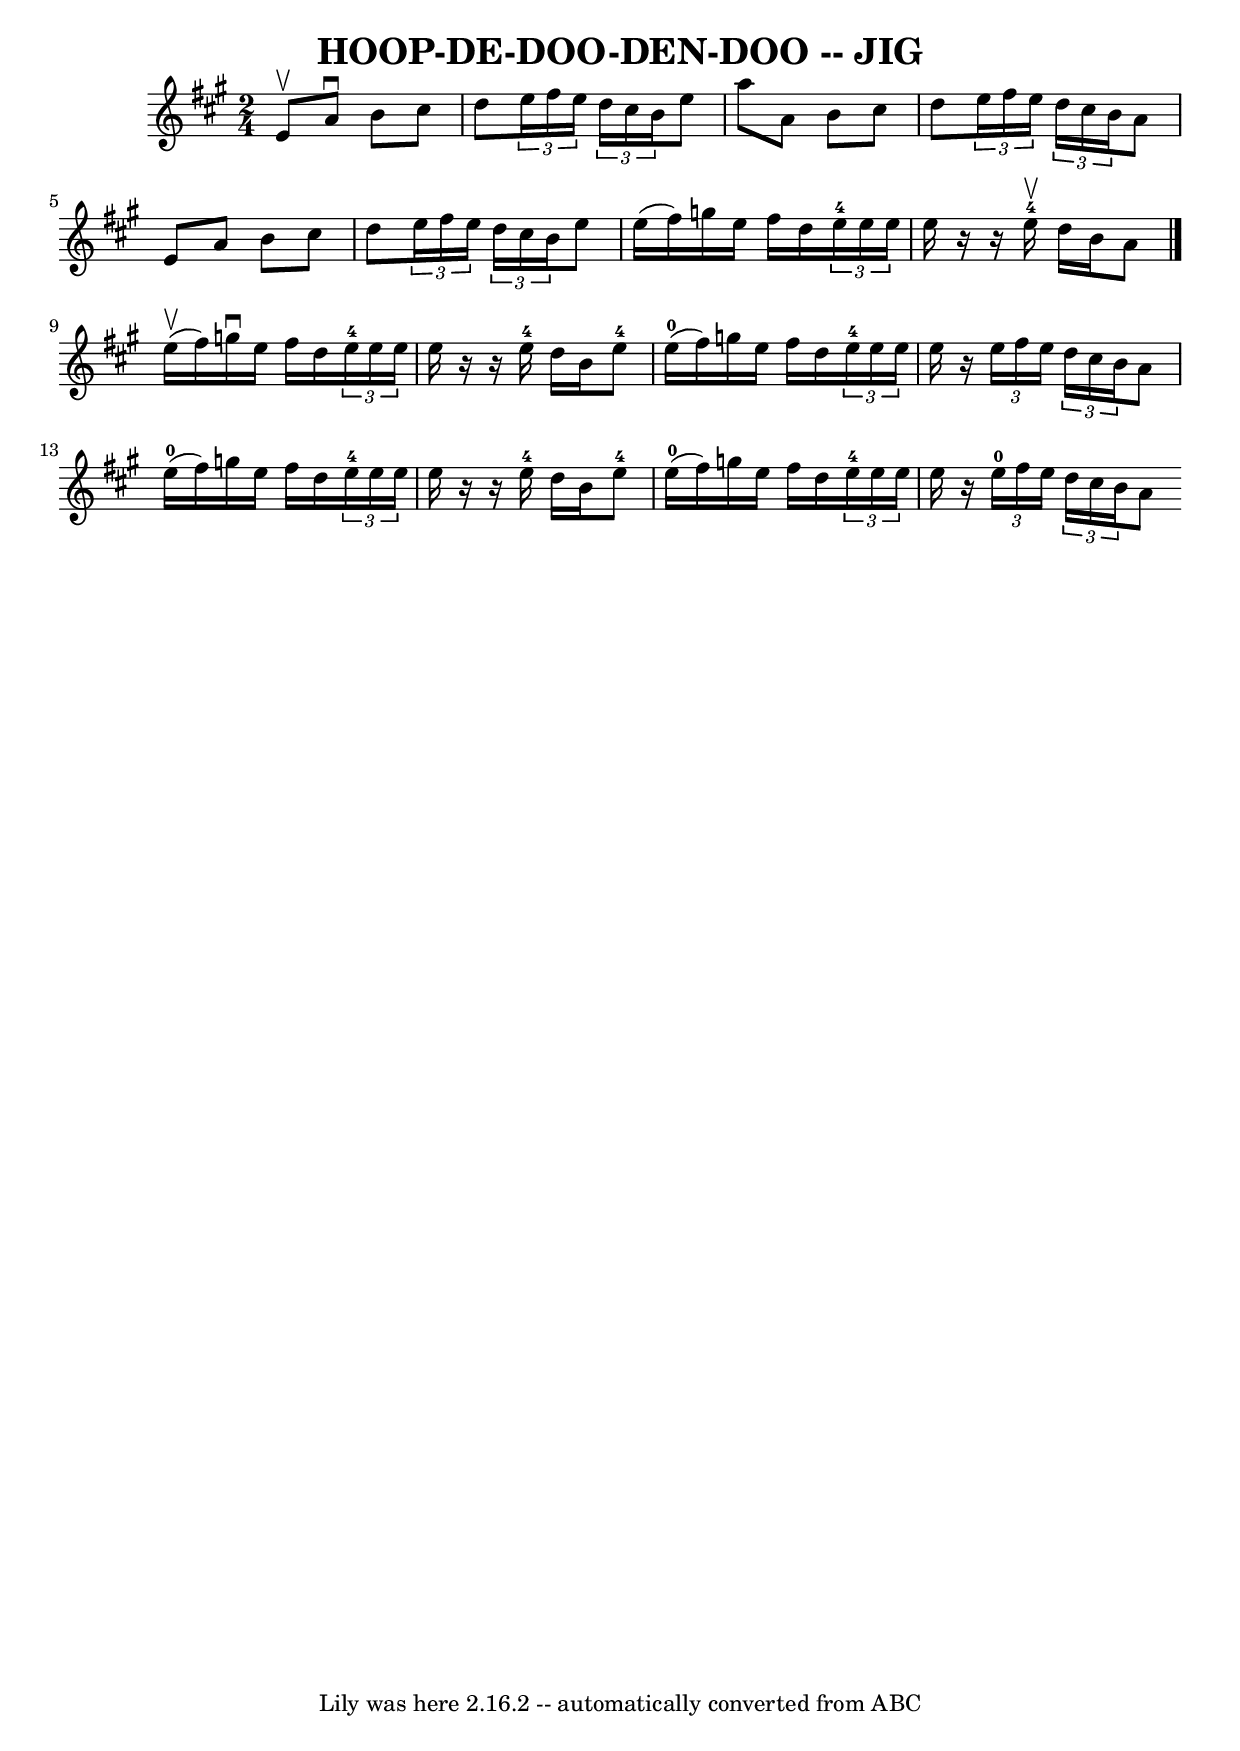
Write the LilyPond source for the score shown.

\version "2.16.2"
\include "Mammoth.ily"
\header {
  %% book = "Ryan's Mammoth Collection of Fiddle Tunes"
 crossRefNumber = "1"
 footnotes = ""
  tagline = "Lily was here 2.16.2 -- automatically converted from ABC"
  title = "HOOP-DE-DOO-DEN-DOO -- JIG"

}
voicedefault =  {


  \time 2/4 
  \key a \major e'8^\upbow        |
 a'8^\downbow b'8 cis''8 d''8     |
  \times 2/3 { e''16 fis''16 e''16  
	     }   
  \times 2/3 { d''16 cis''16 b'16   	     } e''8 a''8     |
 a'8 b'8 cis''8 d''8     |
  \times 2/3 { e''16 fis''16 e''16  
	     } 
  \times 2/3 { d''16 cis''16 b'16   	     } a'8 e'8         |
 a'8 b'8 cis''8 d''8     |
  \times 2/3 { e''16 fis''16 e''16 
	       
	     }   \times 2/3 { d''16 cis''16 b'16   			    } e''8 e''16 (fis''16)   |
 g''16 e''16 fis''16 d''16    \times 2/3 { e''16-4  
					 e''16 e''16   					  } e''16    r16    |
  r16 e''16-4^\upbow d''16 b'16 a'8    \bar "|." e''16 (^\upbow fis''16)        |
  
 g''16^\downbow e''16 fis''16 d''16    \times 2/3 { e''16-4   
						 e''16 e''16   						   } e''16    r16    |
  r16 e''16-4 d''16 b'16 e''8-4 e''16-0(fis''16)        |
 g''16 e''16    
 fis''16 d''16    \times 2/3 { e''16-4 e''16 e''16  
			      } e''16       r16    |
  \times 2/3 { e''16 fis''16 e''16  
	     }   \times 2/3 {   
	 d''16 cis''16 b'16   	     } a'8 e''16-0(fis''16)        |
  
 g''16 e''16 fis''16 d''16    \times 2/3 { e''16-4 e''16    
					 e''16   					  } e''16    r16    |
  r16 e''16-4 d''16 b'16 e''8-4 e''16-0(fis''16)       |
 g''16 e''16 fis''16   
 d''16    \times 2/3 { e''16-4 e''16 e''16   		      } e''16    r16     |
  \times 2/3 { e''16-0 fis''16 e''16  
	     }   \times 2/3 {   
	 d''16 cis''16 b'16   	     } a'8    \bar " |."   

}

\score{
  <<

    \context Staff="default"
    {
      \voicedefault 
      
    }

  >>
  \layout {
    
  }
  \midi {
  }

}
